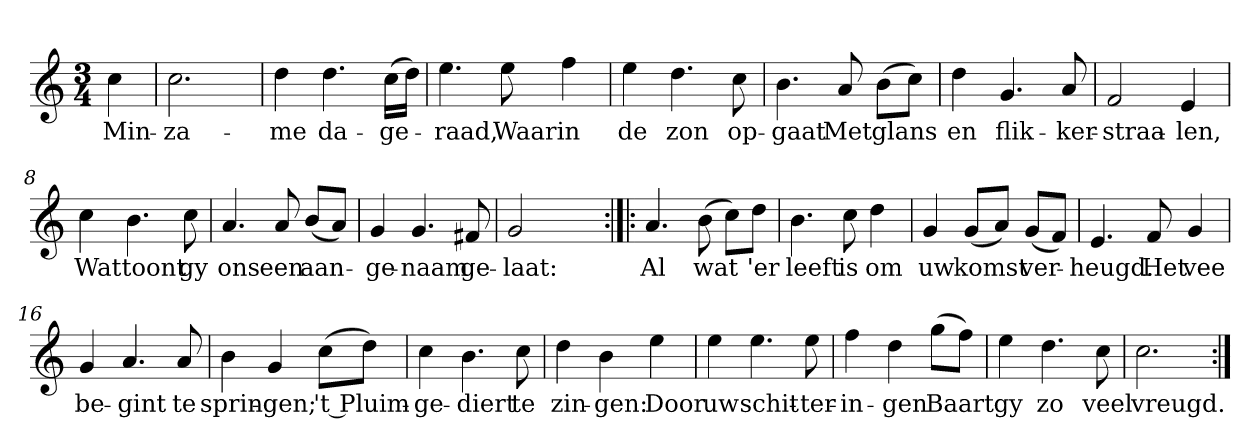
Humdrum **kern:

**kern	**text
*part1	*part1
*staff1	*staff1
*clefG2	*
*k[]	*
*C:	*
*M3/4	*
*MM120	*
=	=
4cc	Min-
=1	=1
2.cc	-za-
=2	=2
4dd	-me
4.dd	da-
(16cc\LL	-ge-
16dd\JJ)	.
=3	=3
4.ee	-raad,
8ee	Waar
4ff	in
=4	=4
4ee	de
4.dd	zon
8cc	op-
=5	=5
4.b	-gaat
8a	Met
(8b\L	glans
8cc\J)	.
=6	=6
4dd	en
4.g	flik-
8a	-ker-
=7	=7
2f	-straa-
4e	-len,
=8	=8
4cc	Wat
4.b	toont
8cc	gy
=9	=9
4.a	ons
8a	een
(8b/L	aan-
8a/J)	.
=10	=10
4g	-ge-
4.g	-naam
8f#X	ge-
=11	=11
2g	-laat:
4ryy	.
=12:|!|:	=12:|!|:
4.a	Al
(8b	wat
8cc\L)	.
8dd\J	'er
=13	=13
4.b	leeft
8cc	is
4dd	om
=14	=14
4g	uw
(8g/L	komst
8a/J)	.
(8g/L	ver-
8f/J)	.
=15	=15
4.e	-heugd.
8f	Het
4g	vee
=16	=16
4g	be-
4.a	-gint
8a	te
=17	=17
4b	sprin-
4g	-gen;
(8cc\L	't Pluim-
8dd\J)	.
=18	=18
4cc	-ge-
4.b	-diert
8cc	te
=19	=19
4dd	zin-
4b	-gen:
4ee	Door
=20	=20
4ee	uw
4.ee	schit-
8ee	-ter-
=21	=21
4ff	-in-
4dd	-gen
(8gg\L	Baart
8ff\J)	.
=22	=22
4ee	gy
4.dd	zo
8cc	veel
=23	=23
2.cc	vreugd.
=:|!	=:|!
*-	*-
